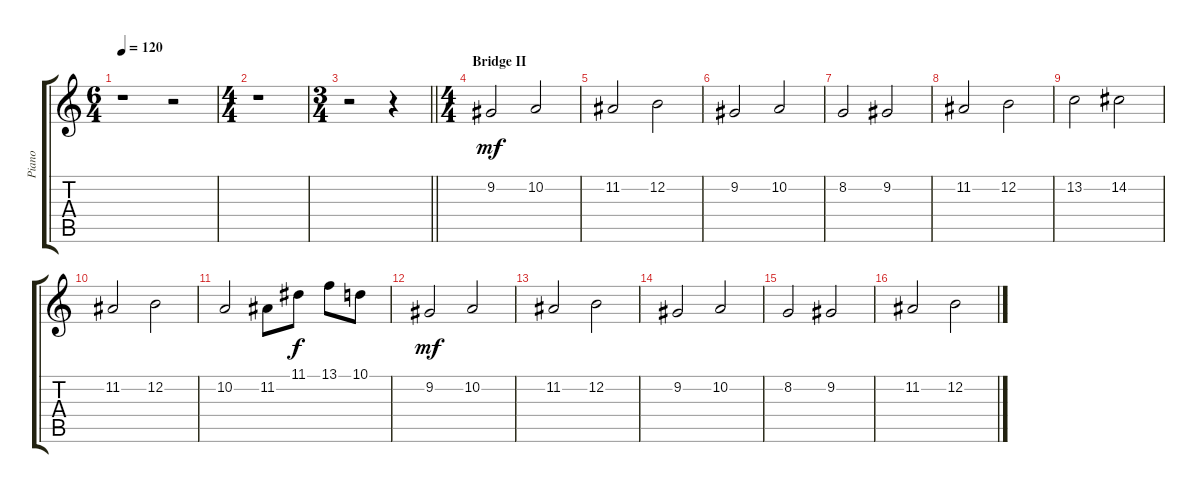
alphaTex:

\track ("Piano" "Piano") {instrument acousticgrandpiano}
\staff {score tabs}
\tuning (E4 B3 G3 D3 A2 E2) {hide}
\ts (6 4)
\tempo 120
\clef g2
\ks c
r.1{dy f} r.2 |
\ts (4 4)
r.1 |
\ts (3 4)
\barLineRight lightlight
r.2 r.4 |
\ts (4 4)
\section ("" "Bridge II")
9.2.2{dy mf} 10.2.2 |
11.2.2 12.2.2 |
9.2.2 10.2.2 |
8.2.2 9.2.2 |
11.2.2 12.2.2 |
13.2.2 14.2.2 |
11.2.2 12.2.2 |
10.2.2 11.2.8 11.1.8{dy f} 13.1.8 10.1.8 |
9.2.2{dy mf} 10.2.2 |
11.2.2 12.2.2 |
9.2.2 10.2.2 |
8.2.2 9.2.2 |
11.2.2 12.2.2
